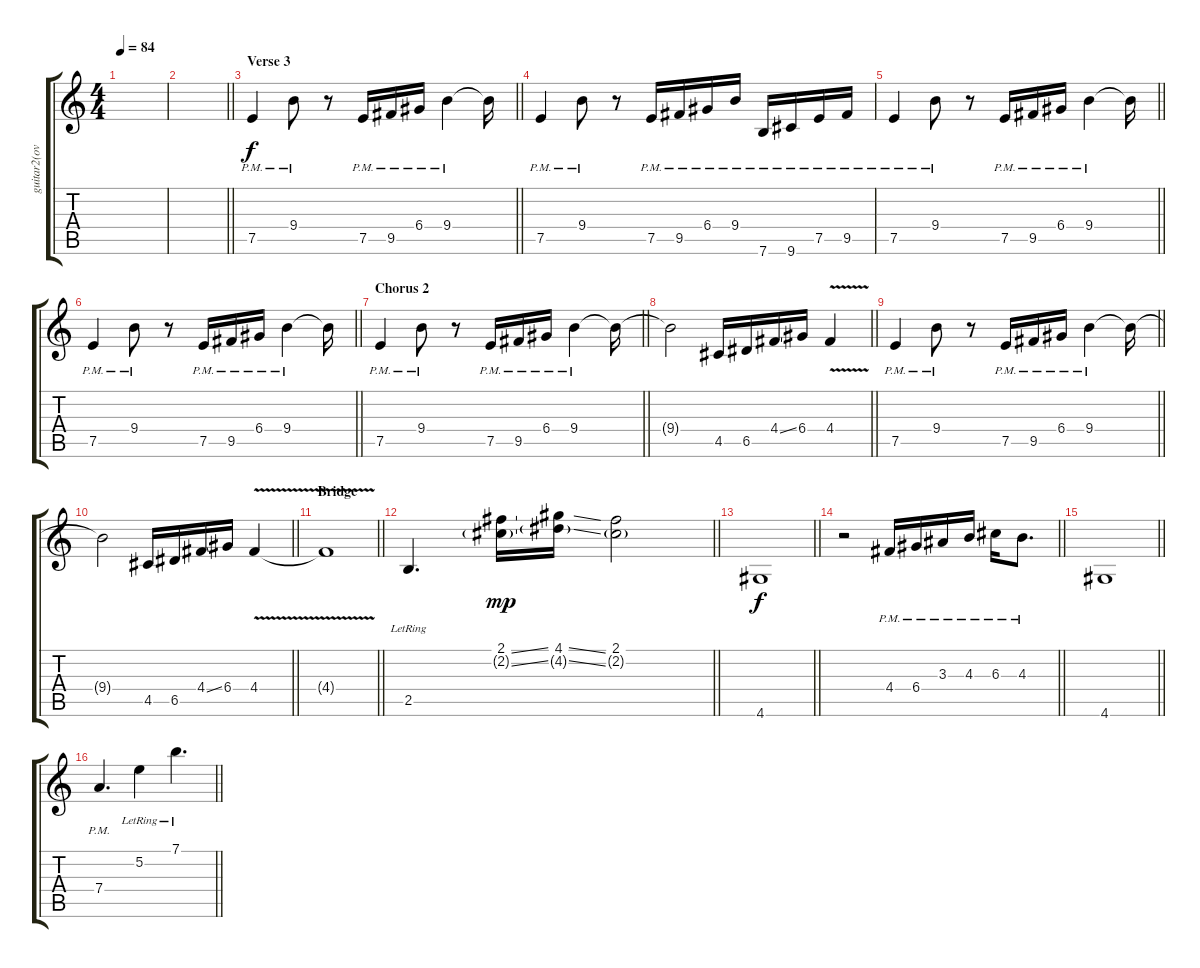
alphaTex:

\track ("guitar2(overdub)" "guitar2(ov") {instrument acousticguitarsteel}
\staff {score tabs}
\tuning (E4 B3 G3 D3 A2 E2) {hide}
\ts (4 4)
\tempo 84
\clef g2
\ks c
|
\barLineRight lightlight
|
\section ("" "Verse 3")
\barLineRight lightlight
7.5{pm}.4 9.4{pm}.8 r.8 7.5{pm}.16 9.5{pm}.16 6.4{pm}.16 9.4{pm}.4 9.4{t}.16 |
7.5{pm}.4 9.4{pm}.8 r.8 7.5{pm}.16 9.5{pm}.16 6.4{pm}.16 9.4{pm}.16 7.6{pm}.16 9.6{pm}.16 7.5{pm}.16 9.5{pm}.16 |
\barLineRight lightlight
7.5{pm}.4 9.4{pm}.8 r.8 7.5{pm}.16 9.5{pm}.16 6.4{pm}.16 9.4{pm}.4 9.4{t}.16 |
\barLineRight lightlight
7.5{pm}.4 9.4{pm}.8 r.8 7.5{pm}.16 9.5{pm}.16 6.4{pm}.16 9.4{pm}.4 9.4{t}.16 |
\section ("" "Chorus 2")
\barLineRight lightlight
7.5{pm}.4 9.4{pm}.8 r.8 7.5{pm}.16 9.5{pm}.16 6.4{pm}.16 9.4{pm}.4 9.4{t}.16 |
\barLineRight lightlight
9.4{t}.2 4.5.16 6.5.16 4.4{ss}.16 6.4.16 4.4{v}.4 |
\barLineRight lightlight
7.5{pm}.4 9.4{pm}.8 r.8 7.5{pm}.16 9.5{pm}.16 6.4{pm}.16 9.4{pm}.4 9.4{t}.16 |
\barLineRight lightlight
9.4{t}.2 4.5.16 6.5.16 4.4{ss}.16 6.4.16 4.4{v}.4 |
\section ("" "Bridge")
\barLineRight lightlight
4.4{t}.1 |
\barLineRight lightlight
2.5{lr}.4{d} (2.1{ss} 2.2{ss g}).16{dy mp} (4.1{ss} 4.2{ss g}).16 (2.1 2.2{g}).2 |
\barLineRight lightlight
4.6.1{dy f} |
\barLineRight lightlight
r.2 4.4{pm}.16 6.4{pm}.16 3.3{pm}.16 4.3{pm}.16 6.3{pm}.16 4.3{pm}.8{d} |
\barLineRight lightlight
4.6.1 |
\barLineRight lightlight
7.4{pm}.4{d} 5.2{lr}.4 7.1{lr}.4{d}
